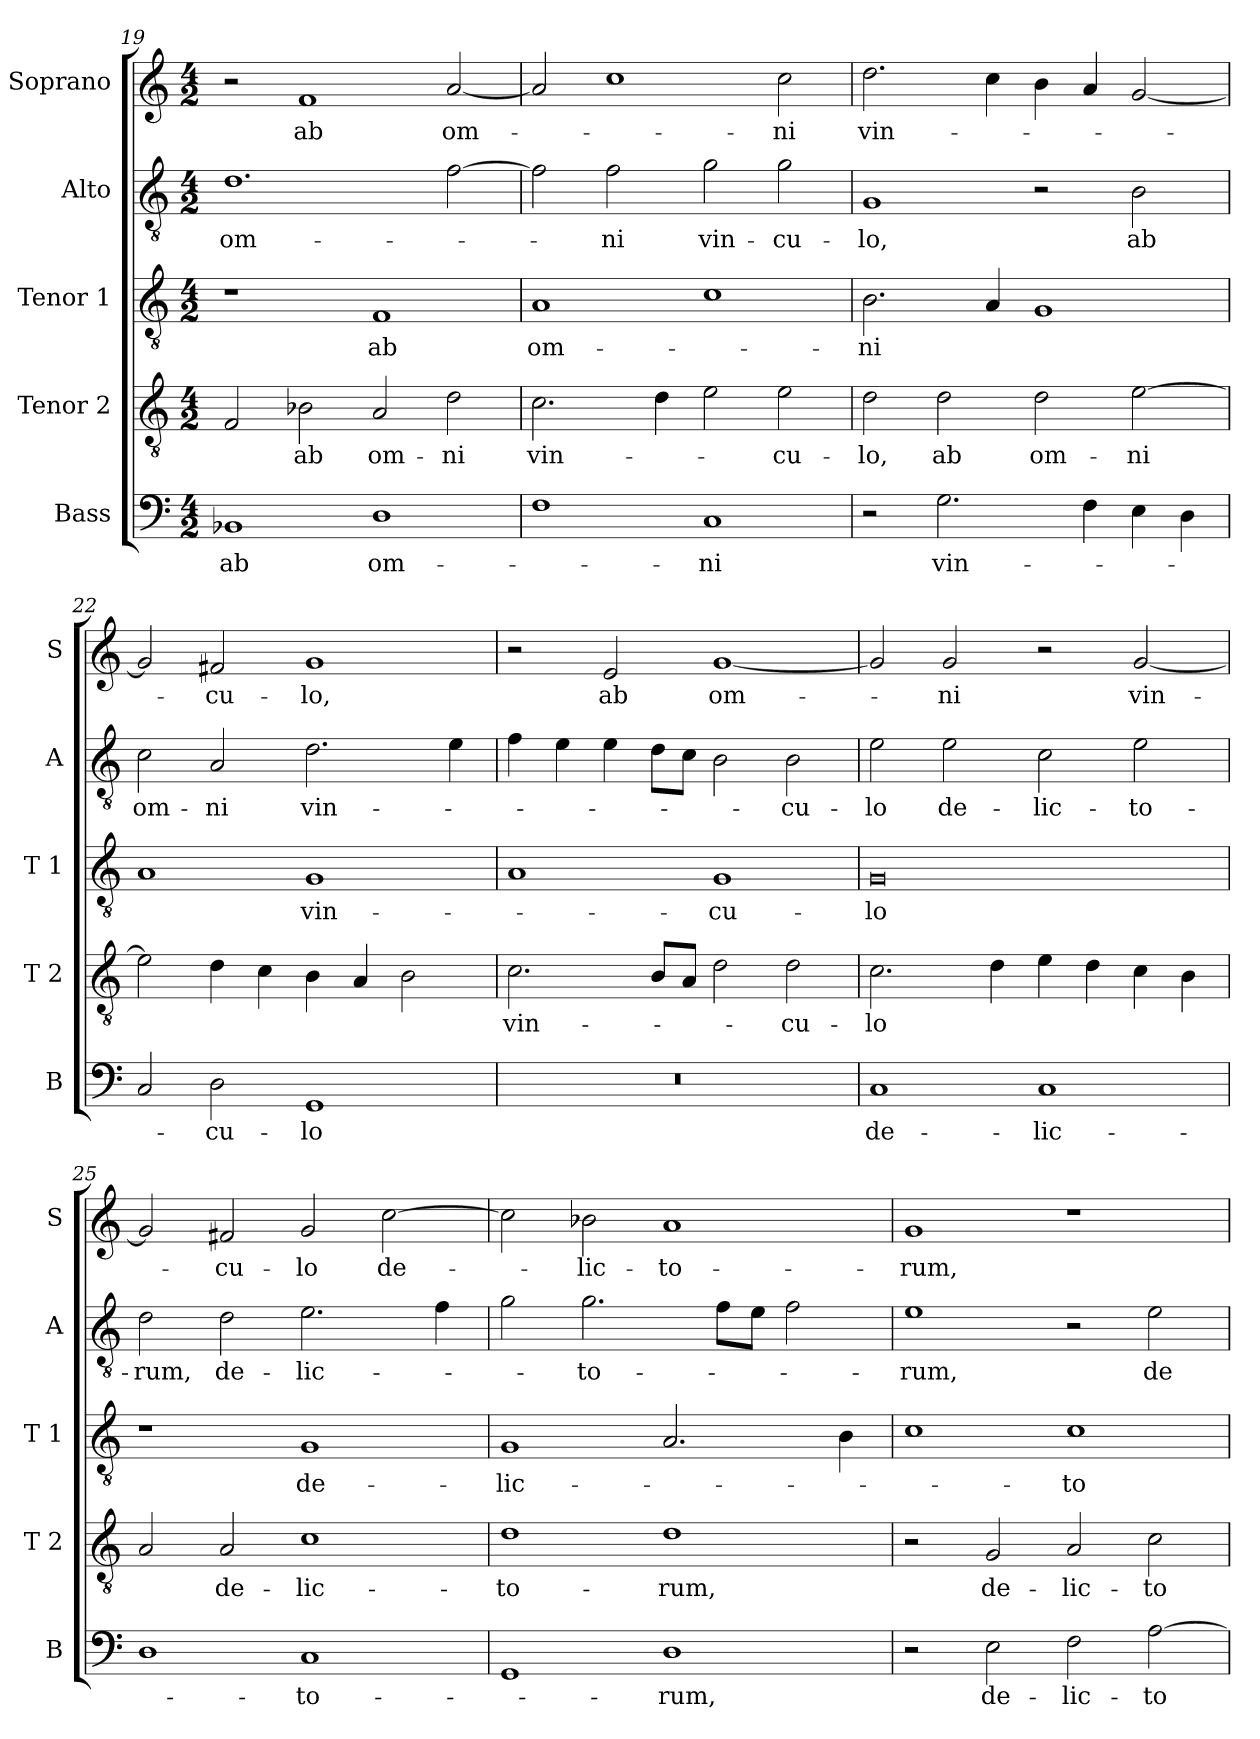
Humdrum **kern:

**kern	**text	**kern	**text	**kern	**text	**kern	**text	**kern	**text
*part5	*part5	*part4	*part4	*part3	*part3	*part2	*part2	*part1	*part1
*staff5	*staff5	*staff4	*staff4	*staff3	*staff3	*staff2	*staff2	*staff1	*staff1
*I"Bass	*	*I"Tenor 2	*	*I"Tenor 1	*	*I"Alto	*	*I"Soprano	*
*I'B	*	*I'T 2	*	*I'T 1	*	*I'A	*	*I'S	*
*clefF4	*	*clefGv2	*	*clefGv2	*	*clefGv2	*	*clefG2	*
*k[]	*	*k[]	*	*k[]	*	*k[]	*	*k[]	*
*C:	*	*C:	*	*C:	*	*C:	*	*C:	*
*M4/2	*	*M4/2	*	*M4/2	*	*M4/2	*	*M4/2	*
=19	=19	=19	=19	=19	=19	=19	=19	=19	=19
!	!LO:LY:b	!	!	!	!	!	!LO:LY:b	!	!
1BB-X	ab	2F/	.	1r	.	1.d	om-	2r	.
!	!	!	!LO:LY:b	!	!	!	!	!	!LO:LY:b
.	.	2B-X\	ab	.	.	.	.	1f	ab
!	!LO:LY:b	!	!LO:LY:b	!	!LO:LY:b	!	!	!	!
1D	om-	2A/	om-	1F	ab	.	.	.	.
!	!	!	!LO:LY:b	!	!	!	!	!	!LO:LY:b
.	.	2d\	-ni	.	.	[2f\	.	[2a/	om-
=20	=20	=20	=20	=20	=20	=20	=20	=20	=20
!	!	!	!LO:LY:b	!	!LO:LY:b	!	!	!	!
1F	.	2.c\	vin-	1A	om-	2f\]	.	2a/]	.
!	!	!	!	!	!	!	!LO:LY:b	!	!
.	.	.	.	.	.	2f\	-ni	1cc	.
.	.	4d\	.	.	.	.	.	.	.
!	!LO:LY:b	!	!	!	!	!	!LO:LY:b	!	!
1C	-ni	2e\	.	1c	.	2g\	vin-	.	.
!	!	!	!LO:LY:b	!	!	!	!LO:LY:b	!	!LO:LY:b
.	.	2e\	-cu-	.	.	2g\	-cu-	2cc\	-ni
!!LO:LB:g=z
=21	=21	=21	=21	=21	=21	=21	=21	=21	=21
!	!	!	!LO:LY:b	!	!LO:LY:b	!	!LO:LY:b	!	!LO:LY:b
2r	.	2d\	-lo,	2.B\	-ni	1G	-lo,	2.dd\	vin-
!	!LO:LY:b	!	!LO:LY:b	!	!	!	!	!	!
2.G\	vin-	2d\	ab	.	.	.	.	.	.
.	.	.	.	4A/	.	.	.	4cc\	.
!	!	!	!LO:LY:b	!	!	!	!	!	!
.	.	2d\	om-	1G	.	2r	.	4b\	.
4F\	.	.	.	.	.	.	.	4a/	.
!	!	!	!LO:LY:b	!	!	!	!LO:LY:b	!	!
4E\	.	[2e\	-ni	.	.	2B\	ab	[2g/	.
4D\	.	.	.	.	.	.	.	.	.
=22	=22	=22	=22	=22	=22	=22	=22	=22	=22
!	!	!	!	!	!	!	!LO:LY:b	!	!
2C/	.	2e\]	.	1A	.	2c\	om-	2g/]	.
!	!LO:LY:b	!	!	!	!	!	!LO:LY:b	!	!LO:LY:b
2D\	-cu-	4d\	.	.	.	2A/	-ni	2f#X/	-cu-
.	.	4c\	.	.	.	.	.	.	.
!	!LO:LY:b	!	!	!	!LO:LY:b	!	!LO:LY:b	!	!LO:LY:b
1GG	-lo	4B\	.	1G	vin-	2.d\	vin-	1g	-lo,
.	.	4A/	.	.	.	.	.	.	.
.	.	2B\	.	.	.	.	.	.	.
.	.	.	.	.	.	4e\	.	.	.
=23	=23	=23	=23	=23	=23	=23	=23	=23	=23
!	!	!	!LO:LY:b	!	!	!	!	!	!
0r	.	2.c\	vin-	1A	.	4f\	.	2r	.
.	.	.	.	.	.	4e\	.	.	.
!	!	!	!	!	!	!	!	!	!LO:LY:b
.	.	.	.	.	.	4e\	.	2e/	ab
.	.	8B/L	.	.	.	8d\L	.	.	.
.	.	8A/J	.	.	.	8c\J	.	.	.
!	!	!	!	!	!LO:LY:b	!	!	!	!LO:LY:b
.	.	2d\	.	1G	-cu-	2B\	.	[1g	om-
!	!	!	!LO:LY:b	!	!	!	!LO:LY:b	!	!
.	.	2d\	-cu-	.	.	2B\	-cu-	.	.
=24	=24	=24	=24	=24	=24	=24	=24	=24	=24
!	!LO:LY:b	!	!LO:LY:b	!	!LO:LY:b	!	!LO:LY:b	!	!
1C	de-	2.c\	-lo	0G	-lo	2e\	-lo	2g/]	.
!	!	!	!	!	!	!	!LO:LY:b	!	!LO:LY:b
.	.	.	.	.	.	2e\	de-	2g/	-ni
.	.	4d\	.	.	.	.	.	.	.
!	!LO:LY:b	!	!	!	!	!	!LO:LY:b	!	!
1C	-lic-	4e\	.	.	.	2c\	-lic-	2r	.
.	.	4d\	.	.	.	.	.	.	.
!	!	!	!	!	!	!	!LO:LY:b	!	!LO:LY:b
.	.	4c\	.	.	.	2e\	-to-	[2g/	vin-
.	.	4B\	.	.	.	.	.	.	.
=25	=25	=25	=25	=25	=25	=25	=25	=25	=25
!	!	!	!	!	!	!	!LO:LY:b	!	!
1D	.	2A/	.	1r	.	2d\	-rum,	2g/]	.
!	!	!	!LO:LY:b	!	!	!	!LO:LY:b	!	!LO:LY:b
.	.	2A/	de-	.	.	2d\	de-	2f#X/	-cu-
!	!LO:LY:b	!	!LO:LY:b	!	!LO:LY:b	!	!LO:LY:b	!	!LO:LY:b
1C	-to-	1c	-lic-	1G	de-	2.e\	-lic-	2g/	-lo
!	!	!	!	!	!	!	!	!	!LO:LY:b
.	.	.	.	.	.	.	.	[2cc\	de-
.	.	.	.	.	.	4f\	.	.	.
!!LO:PB:g=z
=26	=26	=26	=26	=26	=26	=26	=26	=26	=26
!	!	!	!LO:LY:b	!	!LO:LY:b	!	!	!	!
1GG	.	1d	-to-	1G	-lic-	2g\	.	2cc\]	.
!	!	!	!	!	!	!	!LO:LY:b	!	!LO:LY:b
.	.	.	.	.	.	2.g\	-to-	2b-X\	-lic-
!	!LO:LY:b	!	!LO:LY:b	!	!	!	!	!	!LO:LY:b
1D	-rum,	1d	-rum,	2.A/	.	.	.	1a	-to-
.	.	.	.	.	.	8f\L	.	.	.
.	.	.	.	.	.	8e\J	.	.	.
.	.	.	.	.	.	2f\	.	.	.
.	.	.	.	4B\	.	.	.	.	.
=27	=27	=27	=27	=27	=27	=27	=27	=27	=27
!	!	!	!	!	!	!	!LO:LY:b	!	!LO:LY:b
2r	.	2r	.	1c	.	1e	-rum,	1g	-rum,
!	!LO:LY:b	!	!LO:LY:b	!	!	!	!	!	!
2E\	de-	2G/	de-	.	.	.	.	.	.
!	!LO:LY:b	!	!LO:LY:b	!	!LO:LY:b	!	!	!	!
2F\	-lic-	2A/	-lic-	1c	-to-	2r	.	1r	.
!	!LO:LY:b	!	!LO:LY:b	!	!	!	!LO:LY:b	!	!
[2A\	-to-	2c\	-to-	.	.	2e\	de-	.	.
=	=	=	=	=	=	=	=	=	=
*-	*-	*-	*-	*-	*-	*-	*-	*-	*-
